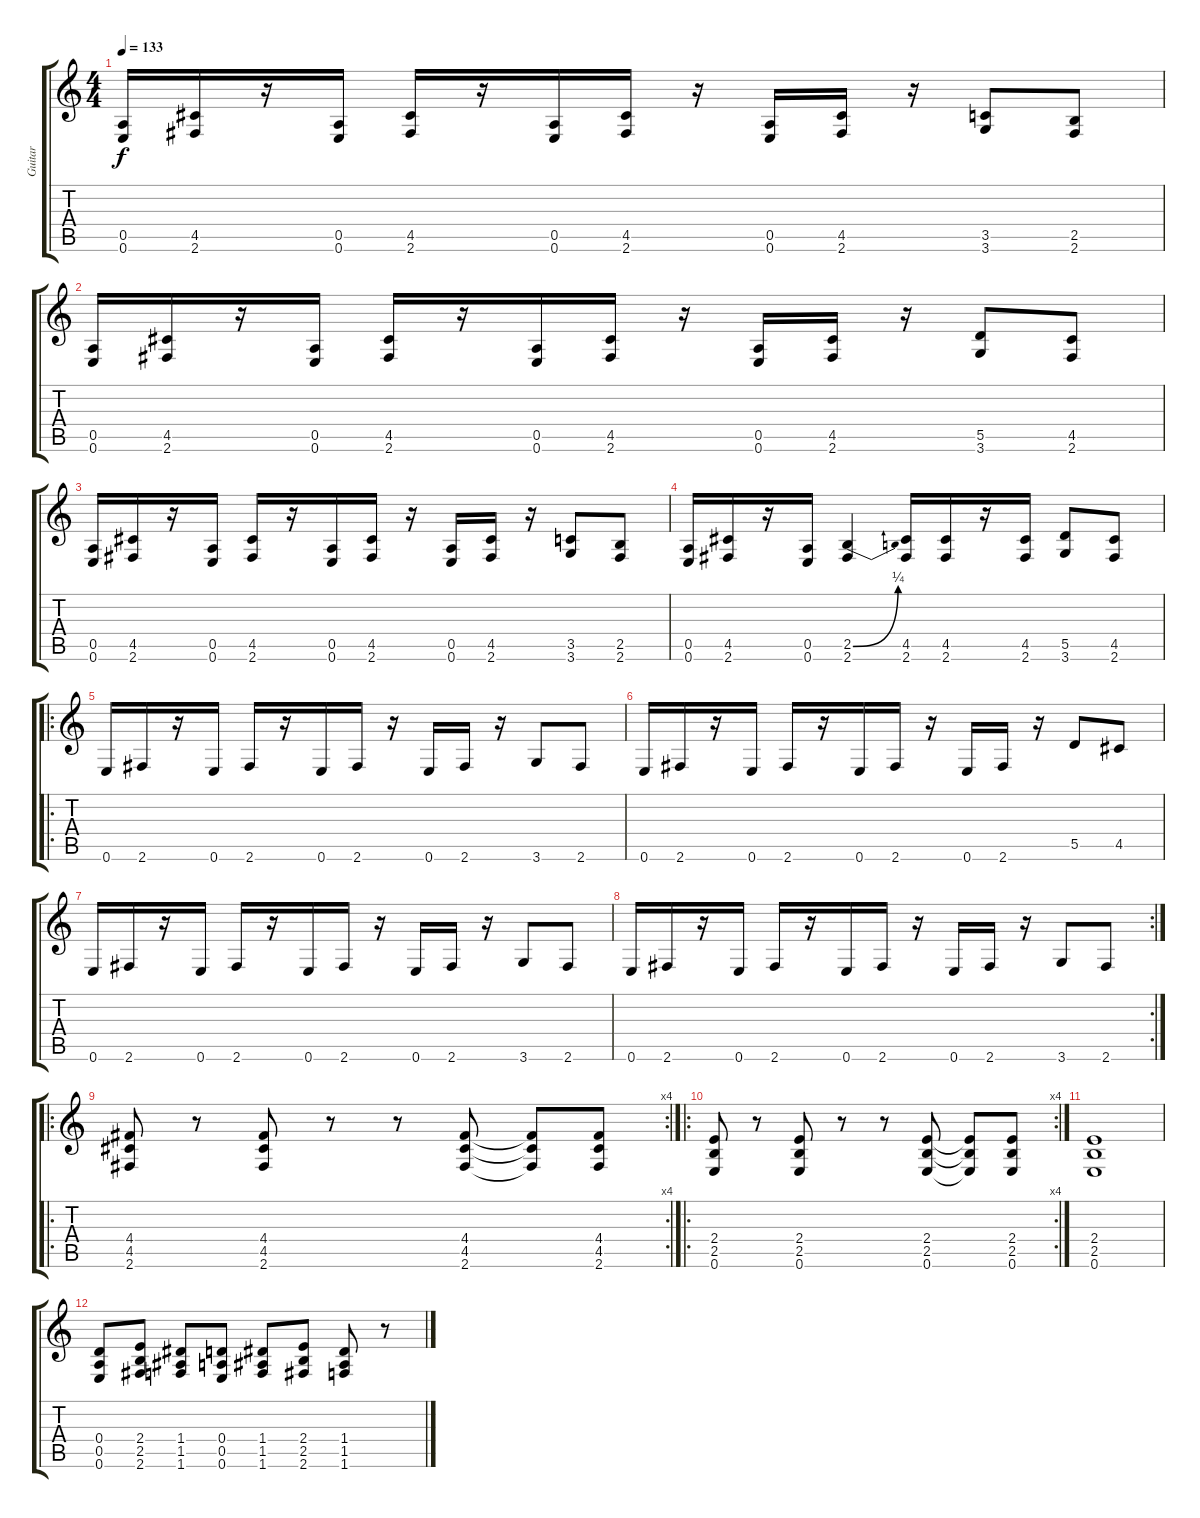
\track ("Guitar" "Guitar") {instrument distortionguitar}
\staff {score tabs}
\tuning (E4 B3 G3 D3 A2 E2) {hide}
\ts (4 4)
\tempo 133
\clef g2
\ks c
(0.5 0.6).16{dy f} (4.5 2.6).16 r.16 (0.5 0.6).16 (4.5 2.6).16 r.16 (0.5 0.6).16 (4.5 2.6).16 r.16 (0.5 0.6).16 (4.5 2.6).16 r.16 (3.5 3.6).8 (2.5 2.6).8 |
(0.5 0.6).16 (4.5 2.6).16 r.16 (0.5 0.6).16 (4.5 2.6).16 r.16 (0.5 0.6).16 (4.5 2.6).16 r.16 (0.5 0.6).16 (4.5 2.6).16 r.16 (5.5 3.6).8 (4.5 2.6).8 |
(0.5 0.6).16 (4.5 2.6).16 r.16 (0.5 0.6).16 (4.5 2.6).16 r.16 (0.5 0.6).16 (4.5 2.6).16 r.16 (0.5 0.6).16 (4.5 2.6).16 r.16 (3.5 3.6).8 (2.5 2.6).8 |
(0.5 0.6).16 (4.5 2.6).16 r.16 (0.5 0.6).16 (2.5{be (bend 0 0 60 1)} 2.6).4 (4.5 2.6).16 (4.5 2.6).16 r.16 (4.5 2.6).16 (5.5 3.6).8 (4.5 2.6).8 |
\ro
0.6.16 2.6.16 r.16 0.6.16 2.6.16 r.16 0.6.16 2.6.16 r.16 0.6.16 2.6.16 r.16 3.6.8 2.6.8 |
0.6.16 2.6.16 r.16 0.6.16 2.6.16 r.16 0.6.16 2.6.16 r.16 0.6.16 2.6.16 r.16 5.5.8 4.5.8 |
0.6.16 2.6.16 r.16 0.6.16 2.6.16 r.16 0.6.16 2.6.16 r.16 0.6.16 2.6.16 r.16 3.6.8 2.6.8 |
\rc 2
0.6.16 2.6.16 r.16 0.6.16 2.6.16 r.16 0.6.16 2.6.16 r.16 0.6.16 2.6.16 r.16 3.6.8 2.6.8 |
\ro
\rc 4
(4.4 4.5 2.6).8 r.8 (4.4 4.5 2.6).8 r.8 r.8 (4.4 4.5 2.6).8 (4.4{t} 4.5{t} 2.6{t}).8 (4.4 4.5 2.6).8 |
\ro
\rc 4
(2.4 2.5 0.6).8 r.8 (2.4 2.5 0.6).8 r.8 r.8 (2.4 2.5 0.6).8 (2.4{t} 2.5{t} 0.6{t}).8 (2.4 2.5 0.6).8 |
(2.4 2.5 0.6).1 |
(0.4 0.5 0.6).8 (2.4 2.5 2.6).8 (1.4 1.5 1.6).8 (0.4 0.5 0.6).8 (1.4 1.5 1.6).8 (2.4 2.5 2.6).8 (1.4 1.5 1.6).8 r.8
